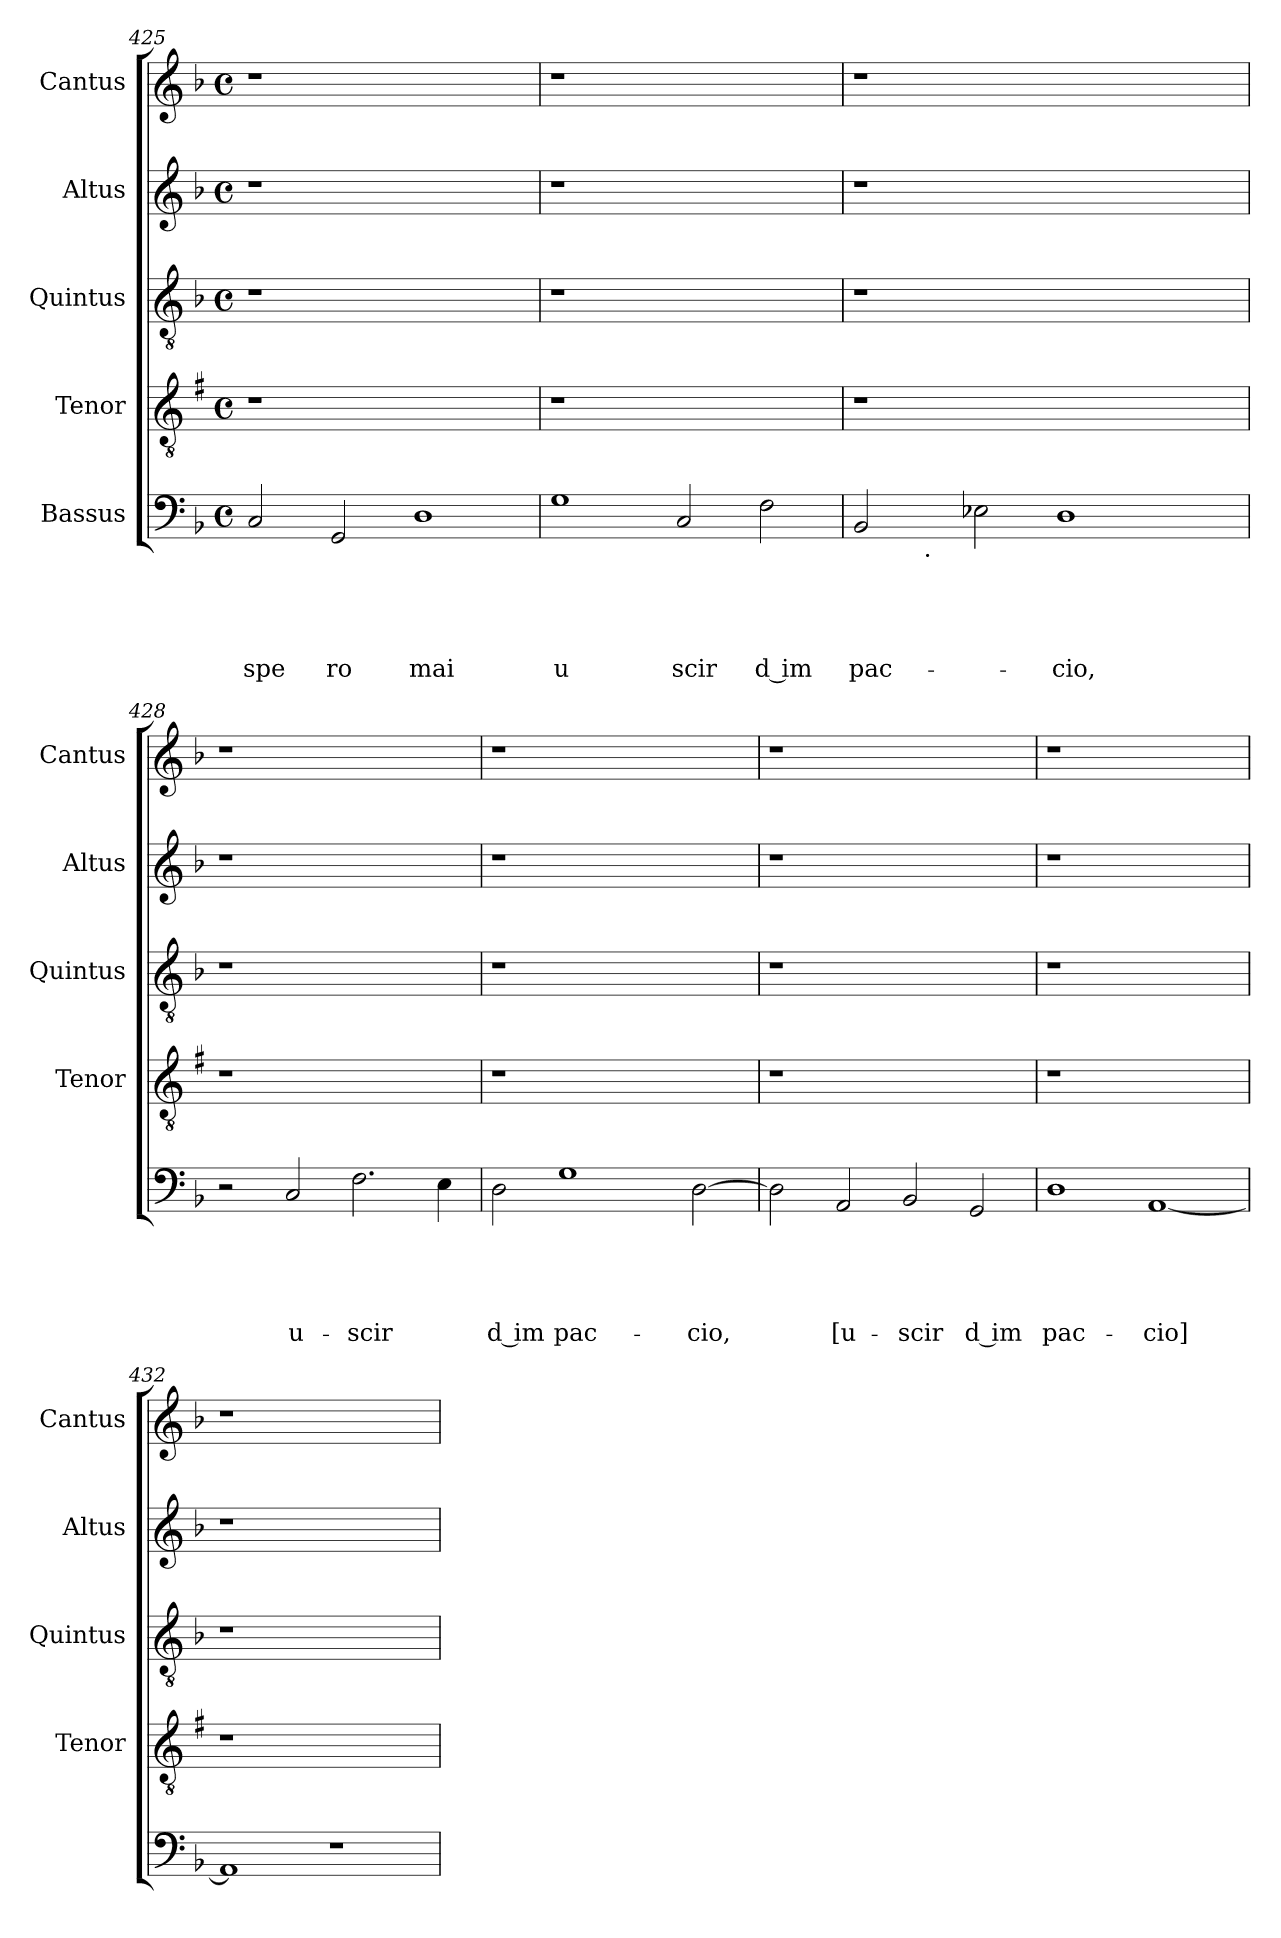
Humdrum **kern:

**kern	**text	**text	**text	**text	**text	**kern	**kern	**kern	**kern
*part5	*part5	*part5	*part5	*part5	*part5	*part4	*part3	*part2	*part1
*staff5	*staff5	*staff5	*staff5	*staff5	*staff5	*staff4	*staff3	*staff2	*staff1
*I"Bassus	*	*	*	*	*	*I"Tenor	*I"Quintus	*I"Altus	*I"Cantus
*	*	*	*	*	*	*I'Tenor	*I'Quintus	*I'Altus	*I'Cantus
*clefF4	*	*	*	*	*	*clefGv2	*clefGv2	*clefG2	*clefG2
*k[b-]	*	*	*	*	*	*k[f#]	*k[b-]	*k[b-]	*k[b-]
*F:	*	*	*	*	*	*G:	*F:	*F:	*F:
*M4/4	*	*	*	*	*	*M4/4	*M4/4	*M4/4	*M4/4
*met(c)	*	*	*	*	*	*met(c)	*met(c)	*met(c)	*met(c)
=425	=425	=425	=425	=425	=425	=425	=425	=425	=425
!	!	!	!	!	!LO:LY:b	!	!	!	!
2C/	.	.	.	.	spe	1r	1r	1r	1r
!	!	!	!	!	!LO:LY:b	!	!	!	!
2GG/	.	.	.	.	ro	.	.	.	.
!	!	!	!	!	!LO:LY:b	!	!	!	!
1D	.	.	.	.	mai	1ryy	1ryy	1ryy	1ryy
=426	=426	=426	=426	=426	=426	=426	=426	=426	=426
!	!	!	!	!	!LO:LY:b	!	!	!	!
1G	.	.	.	.	u	1r	1r	1r	1r
!	!	!	!	!	!LO:LY:b	!	!	!	!
2C/	.	.	.	.	scir	1ryy	1ryy	1ryy	1ryy
!	!	!	!	!	!LO:LY:b:rj	!	!	!	!
2F\	.	.	.	.	d im	.	.	.	.
!!LO:LB:g=z
=427	=427	=427	=427	=427	=427	=427	=427	=427	=427
!	!	!	!	!	!LO:LY:b	!	!	!	!
*^	*	*	*	*	*	*	*	*	*
2BB-/	4ryy	.	.	.	.	pac-	1r	1r	1r	1r
.	32ryy	.	.	.	.	.	.	.	.	.
!	!LO:TX:b:t=.	!	!	!	!	!	!	!	!	!
.	1ryy	.	.	.	.	.	.	.	.	.
2E-X\	.	.	.	.	.	.	.	.	.	.
!	!	!	!	!	!	!LO:LY:b	!	!	!	!
1D	.	.	.	.	.	-cio,	1ryy	1ryy	1ryy	1ryy
.	2ryy	.	.	.	.	.	.	.	.	.
.	8..ryy	.	.	.	.	.	.	.	.	.
*v	*v	*	*	*	*	*	*	*	*	*
=428	=428	=428	=428	=428	=428	=428	=428	=428	=428
2r	.	.	.	.	.	1r	1r	1r	1r
!	!	!	!	!	!LO:LY:b	!	!	!	!
2C/	.	.	.	.	u-	.	.	.	.
!	!	!	!	!	!LO:LY:b	!	!	!	!
2.F\	.	.	.	.	-scir	1ryy	1ryy	1ryy	1ryy
4E\	.	.	.	.	.	.	.	.	.
=429	=429	=429	=429	=429	=429	=429	=429	=429	=429
!	!	!	!	!	!LO:LY:b:rj	!	!	!	!
2D\	.	.	.	.	d im	1r	1r	1r	1r
!	!	!	!	!	!LO:LY:b	!	!	!	!
1G	.	.	.	.	pac-	.	.	.	.
.	.	.	.	.	.	1ryy	1ryy	1ryy	1ryy
!	!	!	!	!	!LO:LY:b	!	!	!	!
[>2D\	.	.	.	.	-cio,	.	.	.	.
=430	=430	=430	=430	=430	=430	=430	=430	=430	=430
2D\]	.	.	.	.	.	1r	1r	1r	1r
!	!	!	!	!	!LO:LY:b	!	!	!	!
2AA/	.	.	.	.	[u-	.	.	.	.
!	!	!	!	!	!LO:LY:b	!	!	!	!
2BB-/	.	.	.	.	-scir	1ryy	1ryy	1ryy	1ryy
!	!	!	!	!	!LO:LY:b:rj	!	!	!	!
2GG/	.	.	.	.	d im	.	.	.	.
=431	=431	=431	=431	=431	=431	=431	=431	=431	=431
!	!	!	!	!	!LO:LY:b	!	!	!	!
1D	.	.	.	.	pac-	1r	1r	1r	1r
!	!	!	!	!	!LO:LY:b	!	!	!	!
[<1AA	.	.	.	.	-cio]	1ryy	1ryy	1ryy	1ryy
=432	=432	=432	=432	=432	=432	=432	=432	=432	=432
1AA]	.	.	.	.	.	1r	1r	1r	1r
1r	.	.	.	.	.	1ryy	1ryy	1ryy	1ryy
=	=	=	=	=	=	=	=	=	=
*-	*-	*-	*-	*-	*-	*-	*-	*-	*-
